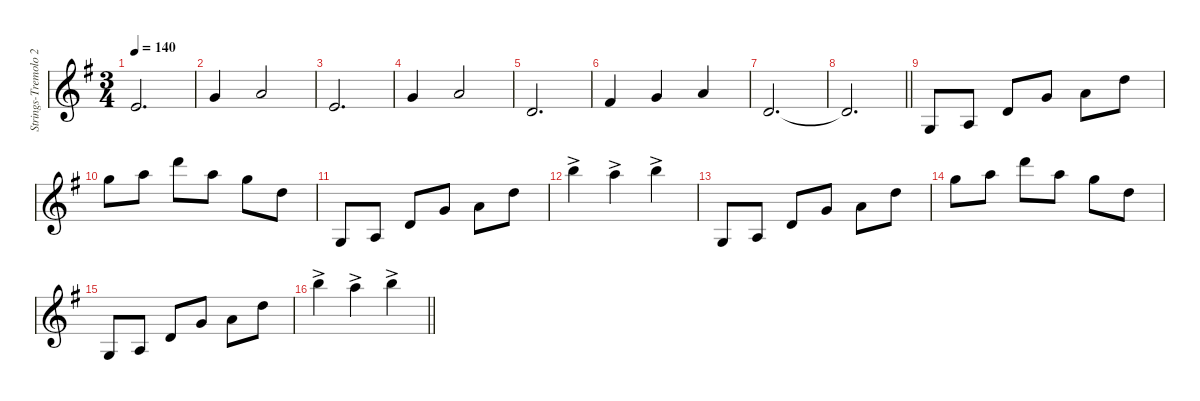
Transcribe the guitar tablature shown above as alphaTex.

\defaultSystemsLayout 8
\hideDynamics
\bracketExtendMode groupsimilarinstruments
\firstSystemTrackNameMode fullname
\otherSystemsTrackNameOrientation horizontal
\track ("Strings-Tremolo 2" "vln.") {defaultSystemsLayout 8 instrument tremolostrings}
\staff {score}
\tuning (E4 B3 G3 D3 A2 E2)
\ts (3 4)
\tempo 140
\clef g2
\ks g
9.3{acc forcenatural}.2{d dy f beam Up} |
12.3{acc forcenatural}.4{beam Up} 14.3{acc forcenatural}.2{beam Up} |
9.3{acc forcenatural}.2{d beam Up} |
12.3{acc forcenatural}.4{beam Up} 14.3{acc forcenatural}.2{beam Up} |
7.3{acc forcenatural}.2{d beam Up} |
11.3{acc #}.4{beam Up} 12.3{acc forcenatural}.4{beam Up} 14.3{acc forcenatural}.4{beam Up} |
7.3{acc forcenatural}.2{d beam Up} |
\barLineRight lightlight
7.3{t acc forcenatural}.2{d beam Up} |
15.6{acc forcenatural}.8{beam Up} 17.6{acc forcenatural}.8{beam Up} 17.5{acc forcenatural}.8{beam Up} 17.4{acc forcenatural}.8{beam Up} 19.4{acc forcenatural}.8{beam Down} 19.3{acc forcenatural}.8{beam Down} |
20.2{acc forcenatural}.8{beam Down} 17.1{acc forcenatural}.8{beam Down} 22.1{acc forcenatural}.8{beam Down} 17.1{acc forcenatural}.8{beam Down} 20.2{acc forcenatural}.8{beam Down} 19.3{acc forcenatural}.8{beam Down} |
15.6{acc forcenatural}.8{beam Up} 17.6{acc forcenatural}.8{beam Up} 17.5{acc forcenatural}.8{beam Up} 17.4{acc forcenatural}.8{beam Up} 19.4{acc forcenatural}.8{beam Down} 19.3{acc forcenatural}.8{beam Down} |
19.1{ac acc forcenatural}.4{beam Down} 17.1{ac acc forcenatural}.4{beam Down} 19.1{ac acc forcenatural}.4{beam Down} |
15.6{acc forcenatural}.8{beam Up} 17.6{acc forcenatural}.8{beam Up} 17.5{acc forcenatural}.8{beam Up} 17.4{acc forcenatural}.8{beam Up} 19.4{acc forcenatural}.8{beam Down} 19.3{acc forcenatural}.8{beam Down} |
20.2{acc forcenatural}.8{beam Down} 17.1{acc forcenatural}.8{beam Down} 22.1{acc forcenatural}.8{beam Down} 17.1{acc forcenatural}.8{beam Down} 20.2{acc forcenatural}.8{beam Down} 19.3{acc forcenatural}.8{beam Down} |
15.6{acc forcenatural}.8{beam Up} 17.6{acc forcenatural}.8{beam Up} 17.5{acc forcenatural}.8{beam Up} 17.4{acc forcenatural}.8{beam Up} 19.4{acc forcenatural}.8{beam Down} 19.3{acc forcenatural}.8{beam Down} |
\barLineRight lightlight
19.1{ac acc forcenatural}.4{beam Down} 17.1{ac acc forcenatural}.4{beam Down} 19.1{ac acc forcenatural}.4{beam Down}
